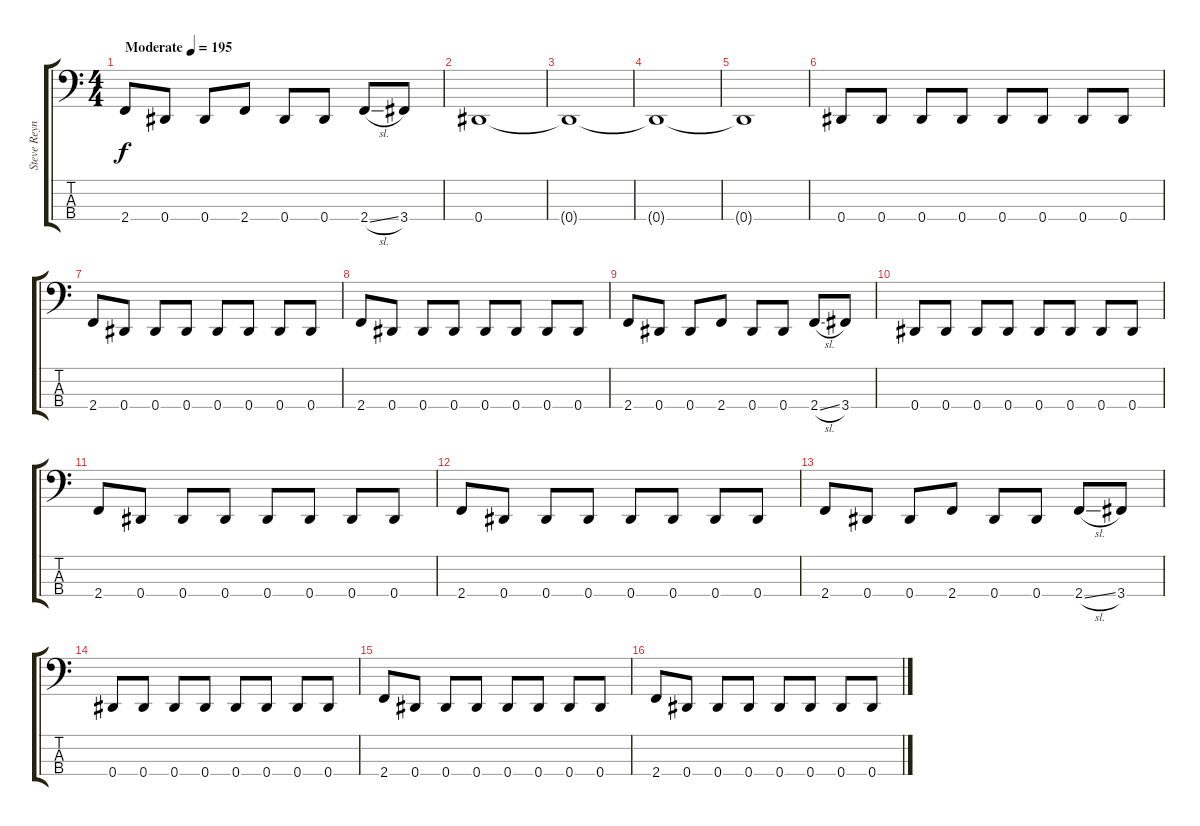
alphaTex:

\track ("Steve Reynolds" "Steve Reyn") {instrument electricbasspick}
\staff {score tabs}
\tuning (Gb2 Db2 Ab1 Eb1) {hide}
\ts (4 4)
\tempo (195 "Moderate")
\clef f4
\ks c
2.4.8{dy f instrument electricbasspick} 0.4.8 0.4.8 2.4.8 0.4.8 0.4.8 2.4{sl}.8 3.4.8 |
0.4.1 |
0.4{t}.1 |
0.4{t}.1 |
0.4{t}.1 |
0.4.8 0.4.8 0.4.8 0.4.8 0.4.8 0.4.8 0.4.8 0.4.8 |
2.4.8 0.4.8 0.4.8 0.4.8 0.4.8 0.4.8 0.4.8 0.4.8 |
2.4.8 0.4.8 0.4.8 0.4.8 0.4.8 0.4.8 0.4.8 0.4.8 |
2.4.8 0.4.8 0.4.8 2.4.8 0.4.8 0.4.8 2.4{sl}.8 3.4.8 |
0.4.8 0.4.8 0.4.8 0.4.8 0.4.8 0.4.8 0.4.8 0.4.8 |
2.4.8 0.4.8 0.4.8 0.4.8 0.4.8 0.4.8 0.4.8 0.4.8 |
2.4.8 0.4.8 0.4.8 0.4.8 0.4.8 0.4.8 0.4.8 0.4.8 |
2.4.8 0.4.8 0.4.8 2.4.8 0.4.8 0.4.8 2.4{sl}.8 3.4.8 |
0.4.8 0.4.8 0.4.8 0.4.8 0.4.8 0.4.8 0.4.8 0.4.8 |
2.4.8 0.4.8 0.4.8 0.4.8 0.4.8 0.4.8 0.4.8 0.4.8 |
2.4.8 0.4.8 0.4.8 0.4.8 0.4.8 0.4.8 0.4.8 0.4.8
